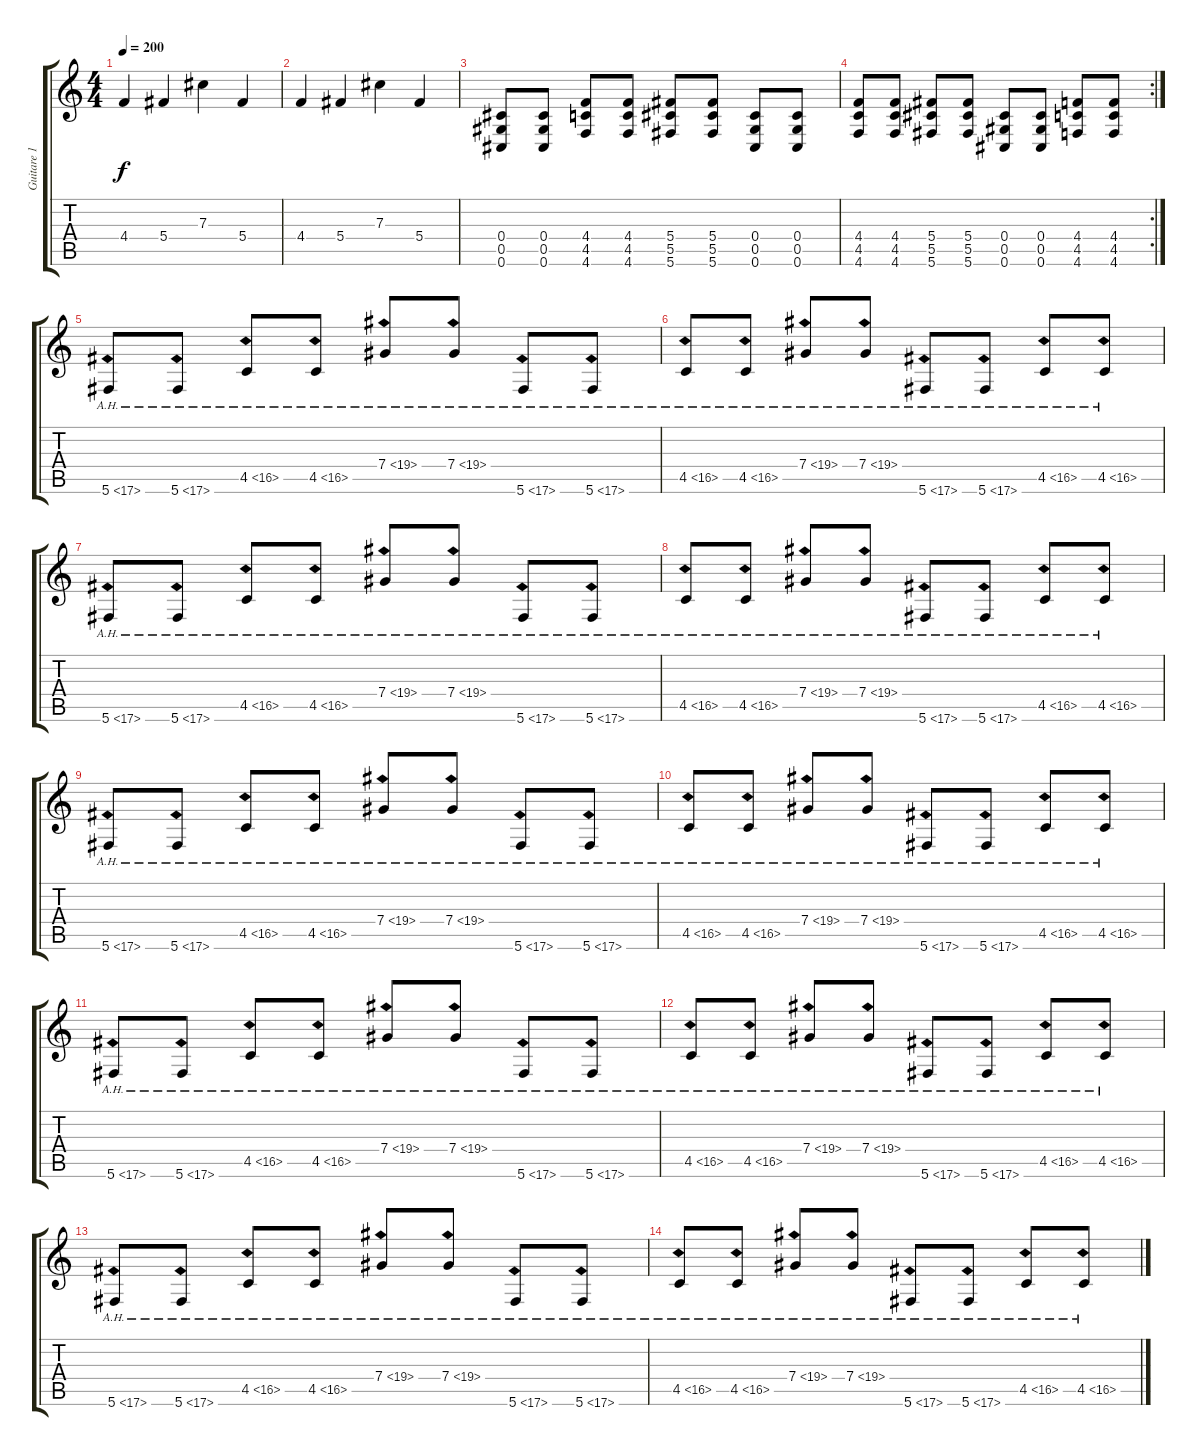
\track ("Guitare 1" "Guitare 1") {instrument electricguitarmuted}
\staff {score tabs}
\tuning (Eb4 Bb3 Gb3 Db3 Ab2 Db2) {hide}
\ts (4 4)
\tempo 200
\clef g2
\ks c
4.4.4{dy f instrument distortionguitar} 5.4.4 7.3.4 5.4.4 |
4.4.4{instrument distortionguitar} 5.4.4 7.3.4 5.4.4 |
(0.4 0.5 0.6).8{instrument overdrivenguitar} (0.4 0.5 0.6).8 (4.4 4.5 4.6).8 (4.4 4.5 4.6).8 (5.4 5.5 5.6).8 (5.4 5.5 5.6).8 (0.4 0.5 0.6).8 (0.4 0.5 0.6).8 |
\rc 2
(4.4 4.5 4.6).8 (4.4 4.5 4.6).8 (5.4 5.5 5.6).8 (5.4 5.5 5.6).8 (0.4 0.5 0.6).8 (0.4 0.5 0.6).8 (4.4 4.5 4.6).8 (4.4 4.5 4.6).8 |
5.6{ah 12}.8{instrument electricguitarmuted} 5.6{ah 12}.8 4.5{ah 12}.8 4.5{ah 12}.8 7.4{ah 12}.8 7.4{ah 12}.8 5.6{ah 12}.8 5.6{ah 12}.8 |
4.5{ah 12}.8 4.5{ah 12}.8 7.4{ah 12}.8 7.4{ah 12}.8 5.6{ah 12}.8 5.6{ah 12}.8 4.5{ah 12}.8 4.5{ah 12}.8 |
5.6{ah 12}.8 5.6{ah 12}.8 4.5{ah 12}.8 4.5{ah 12}.8 7.4{ah 12}.8 7.4{ah 12}.8 5.6{ah 12}.8 5.6{ah 12}.8 |
4.5{ah 12}.8 4.5{ah 12}.8 7.4{ah 12}.8 7.4{ah 12}.8 5.6{ah 12}.8 5.6{ah 12}.8 4.5{ah 12}.8 4.5{ah 12}.8 |
5.6{ah 12}.8 5.6{ah 12}.8 4.5{ah 12}.8 4.5{ah 12}.8 7.4{ah 12}.8 7.4{ah 12}.8 5.6{ah 12}.8 5.6{ah 12}.8 |
4.5{ah 12}.8 4.5{ah 12}.8 7.4{ah 12}.8 7.4{ah 12}.8 5.6{ah 12}.8 5.6{ah 12}.8 4.5{ah 12}.8 4.5{ah 12}.8 |
5.6{ah 12}.8 5.6{ah 12}.8 4.5{ah 12}.8 4.5{ah 12}.8 7.4{ah 12}.8 7.4{ah 12}.8 5.6{ah 12}.8 5.6{ah 12}.8 |
4.5{ah 12}.8 4.5{ah 12}.8 7.4{ah 12}.8 7.4{ah 12}.8 5.6{ah 12}.8 5.6{ah 12}.8 4.5{ah 12}.8 4.5{ah 12}.8 |
5.6{ah 12}.8 5.6{ah 12}.8 4.5{ah 12}.8 4.5{ah 12}.8 7.4{ah 12}.8 7.4{ah 12}.8 5.6{ah 12}.8 5.6{ah 12}.8 |
4.5{ah 12}.8 4.5{ah 12}.8 7.4{ah 12}.8 7.4{ah 12}.8 5.6{ah 12}.8 5.6{ah 12}.8 4.5{ah 12}.8 4.5{ah 12}.8
